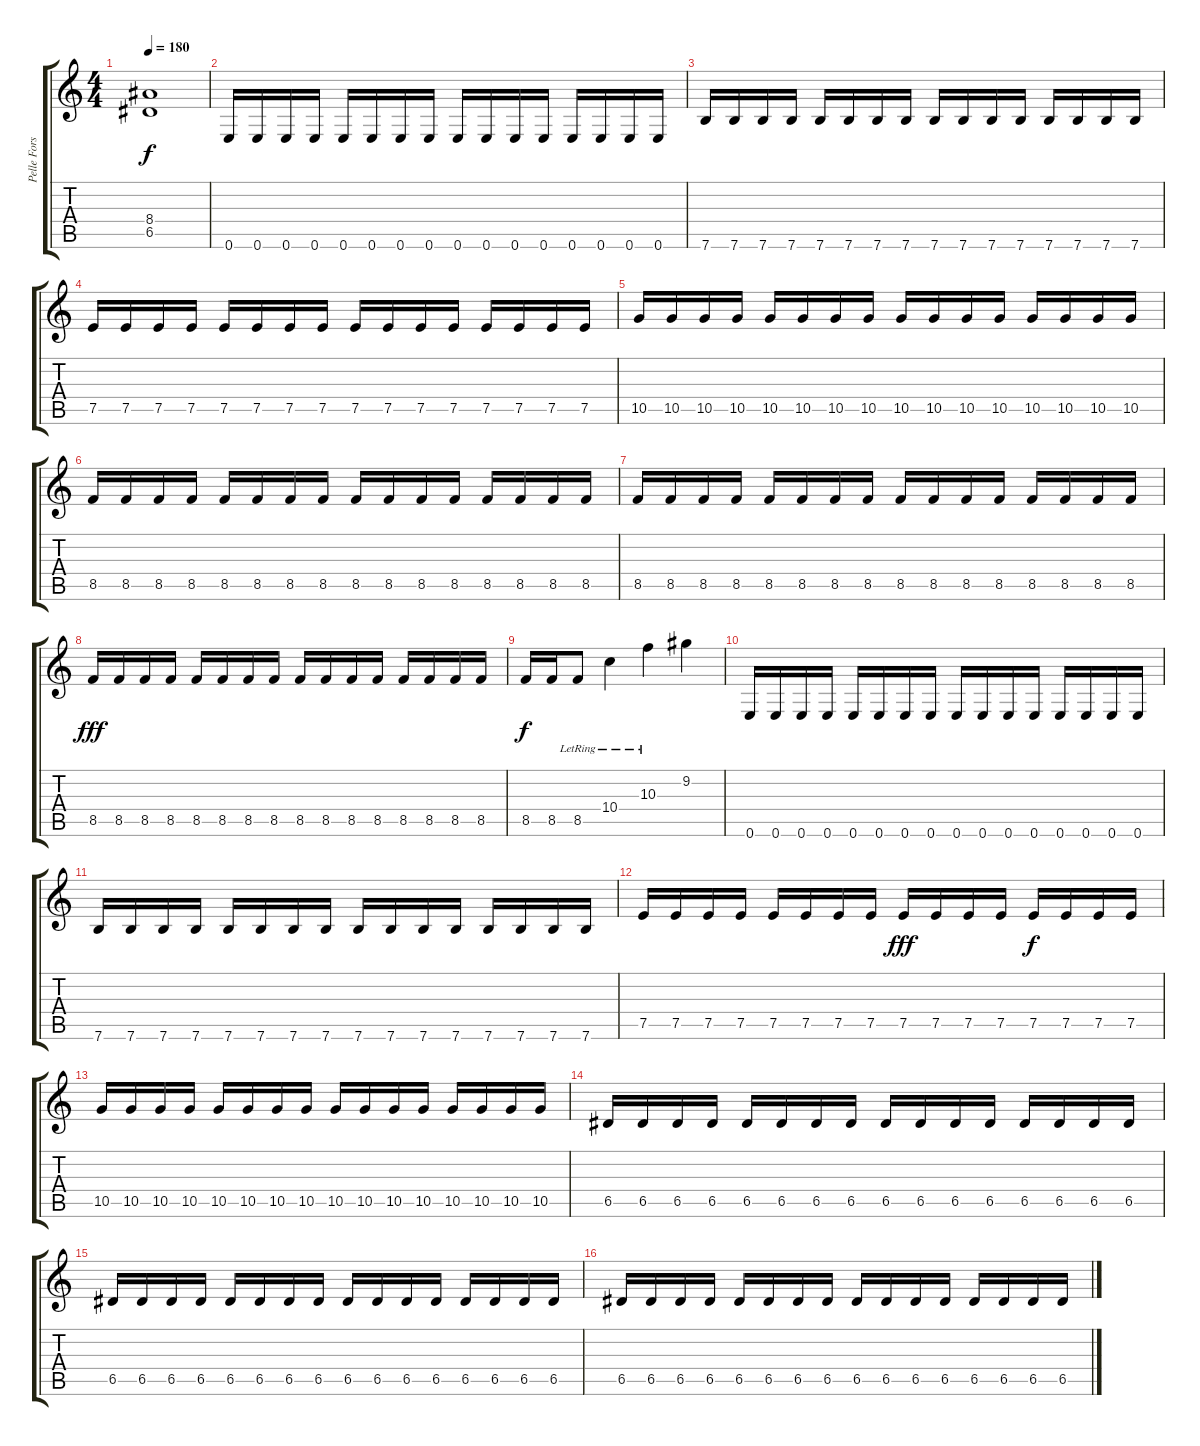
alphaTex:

\track ("Pelle Forsberg" "Pelle Fors") {instrument distortionguitar}
\staff {score tabs}
\tuning (E4 B3 G3 D3 A2 E2) {hide}
\ts (4 4)
\tempo 180
\clef g2
\ks c
(8.4{t} 6.5{t}).1{dy f} |
0.6.16 0.6.16 0.6.16 0.6.16 0.6.16 0.6.16 0.6.16 0.6.16 0.6.16 0.6.16 0.6.16 0.6.16 0.6.16 0.6.16 0.6.16 0.6.16 |
7.6.16 7.6.16 7.6.16 7.6.16 7.6.16 7.6.16 7.6.16 7.6.16 7.6.16 7.6.16 7.6.16 7.6.16 7.6.16 7.6.16 7.6.16 7.6.16 |
7.5.16 7.5.16 7.5.16 7.5.16 7.5.16 7.5.16 7.5.16 7.5.16 7.5.16 7.5.16 7.5.16 7.5.16 7.5.16 7.5.16 7.5.16 7.5.16 |
10.5.16 10.5.16 10.5.16 10.5.16 10.5.16 10.5.16 10.5.16 10.5.16 10.5.16 10.5.16 10.5.16 10.5.16 10.5.16 10.5.16 10.5.16 10.5.16 |
8.5.16 8.5.16 8.5.16 8.5.16 8.5.16 8.5.16 8.5.16 8.5.16 8.5.16 8.5.16 8.5.16 8.5.16 8.5.16 8.5.16 8.5.16 8.5.16 |
8.5.16 8.5.16 8.5.16 8.5.16 8.5.16 8.5.16 8.5.16 8.5.16 8.5.16 8.5.16 8.5.16 8.5.16 8.5.16 8.5.16 8.5.16 8.5.16 |
8.5.16{dy fff} 8.5.16 8.5.16 8.5.16 8.5.16 8.5.16 8.5.16 8.5.16 8.5.16 8.5.16 8.5.16 8.5.16 8.5.16 8.5.16 8.5.16 8.5.16 |
8.5.16{dy f} 8.5.16 8.5{lr}.8 10.4{lr}.4 10.3{lr}.4 9.2.4 |
0.6.16 0.6.16 0.6.16 0.6.16 0.6.16 0.6.16 0.6.16 0.6.16 0.6.16 0.6.16 0.6.16 0.6.16 0.6.16 0.6.16 0.6.16 0.6.16 |
7.6.16 7.6.16 7.6.16 7.6.16 7.6.16 7.6.16 7.6.16 7.6.16 7.6.16 7.6.16 7.6.16 7.6.16 7.6.16 7.6.16 7.6.16 7.6.16 |
7.5.16 7.5.16 7.5.16 7.5.16 7.5.16 7.5.16 7.5.16 7.5.16 7.5.16{dy fff} 7.5.16 7.5.16 7.5.16 7.5.16{dy f} 7.5.16 7.5.16 7.5.16 |
10.5.16 10.5.16 10.5.16 10.5.16 10.5.16 10.5.16 10.5.16 10.5.16 10.5.16 10.5.16 10.5.16 10.5.16 10.5.16 10.5.16 10.5.16 10.5.16 |
6.5.16 6.5.16 6.5.16 6.5.16 6.5.16 6.5.16 6.5.16 6.5.16 6.5.16 6.5.16 6.5.16 6.5.16 6.5.16 6.5.16 6.5.16 6.5.16 |
6.5.16 6.5.16 6.5.16 6.5.16 6.5.16 6.5.16 6.5.16 6.5.16 6.5.16 6.5.16 6.5.16 6.5.16 6.5.16 6.5.16 6.5.16 6.5.16 |
6.5.16 6.5.16 6.5.16 6.5.16 6.5.16 6.5.16 6.5.16 6.5.16 6.5.16 6.5.16 6.5.16 6.5.16 6.5.16 6.5.16 6.5.16 6.5.16
